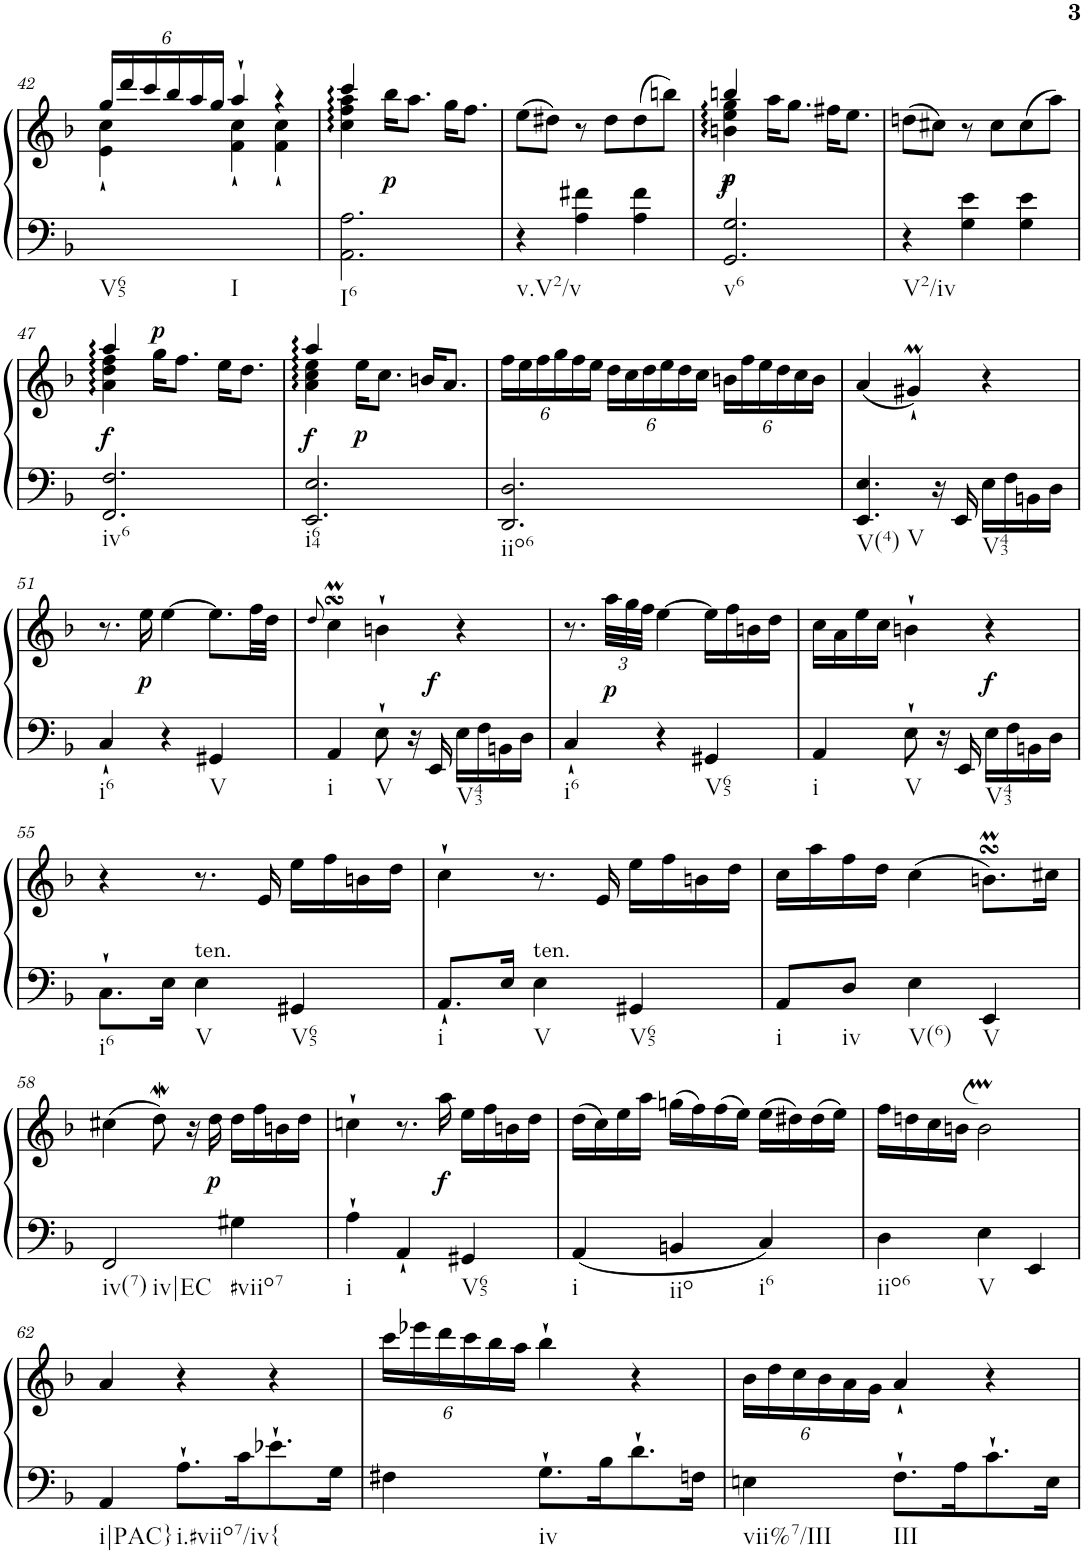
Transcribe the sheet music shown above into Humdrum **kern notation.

**kern	**kern	**dynam
*part1	*part1	*part1
*staff2	*staff1	*staff1/2
*I"Harpsichord	*	*
*I'Hch.	*	*
!!LO:PB:g=z
*clefF4	*clefG2	*
*k[b-]	*k[b-]	*
*M3/4	*M3/4	*
*	*Xbrackettup	*
=42	=42	=42
*	*^	*
2.ryy	24gg/LL	4e\` 4cc\`	.
.	24ddd/	.	.
.	24ccc/	.	.
.	24bb-/	.	.
.	24aa/	.	.
.	24gg/JJ	.	.
.	4aa`/	4f\` 4cc\`	.
.	4r	4f\` 4cc\`	.
=43	=43	=43	=43
2.AA\ 2.A\	4ccc/	4cc\: 4ff\: 4aa\:	.
!	!	!	!LO:DY:b
.	2ryy	16bb-\KL	p
.	.	8.aa\J	.
.	.	16gg\KL	.
.	.	8.ff\J	.
*	*v	*v	*
=44	=44	=44
4r	(>8ee\L	.
.	8dd#X\J)	.
4A\ 4f#X\	8r	.
.	8dd#\L	.
4A\ 4f#\	(>8dd#\	.
.	8bbn\J)	.
=45	=45	=45
*	*^	*
!	!	!	!LO:DY:a=2
!	!	!	!LO:DY:n=1:a=2
2.GG/ 2.G/	4bbn/	4bn\ 4ee\ 4gg\	f p
.	16aa\KL	2ryy	.
.	8.gg\J	.	.
.	16ff#X\KL	.	.
.	8.ee\J	.	.
*	*v	*v	*
=46	=46	=46
4r	(>8ddn\L	.
.	8cc#X\J)	.
4G\ 4e\	8r	.
.	8cc#\L	.
4G\ 4e\	(>8cc#\	.
.	8aa\J)	.
!!LO:LB:g=z
=47	=47	=47
*	*^	*
!	!	!	!LO:DY:a=2
2.FF/ 2.F/	4aa/	4a\ 4dd\ 4ff\	f
!	!	!	!LO:DY:a
.	16gg\KL	2ryy	p
.	8.ff\J	.	.
.	16ee\KL	.	.
.	8.dd\J	.	.
=48	=48	=48	=48
!	!	!	!LO:DY:b
2.EE/ 2.E/	4aa/	4a\ 4cc\ 4ee\	f
!	!	!	!LO:DY:b
.	16ee\KL	2ryy	p
.	8.cc\J	.	.
.	16bn/KL	.	.
.	8.a/J	.	.
*	*v	*v	*
=49	=49	=49
2.DD/ 2.D/	24ff\LL	.
.	24ee\	.
.	24ff\	.
.	24gg\	.
.	24ff\	.
.	24ee\JJ	.
.	24dd\LL	.
.	24cc\	.
.	24dd\	.
.	24ee\	.
.	24dd\	.
.	24cc\JJ	.
.	24bn\LL	.
.	24ff\	.
.	24ee\	.
.	24dd\	.
.	24cc\	.
.	24b\JJ	.
=50	=50	=50
4.EE/ 4.E/	(<4a/	.
.	4g#Xm`/)	.
16r	.	.
16EE/	.	.
16E\LL	4r	.
16F\	.	.
16BBn\	.	.
16D\JJ	.	.
!!LO:LB:g=z
=51	=51	=51
4C`/	8.r	.
!	!	!LO:DY:b
.	16ee\	p
4r	[4ee\	.
4GG#X/	8.ee\L]	.
.	32ff\LL	.
.	32dd\JJJ	.
=52	=52	=52
.	8qdd/	.
4AA/	4ccsSSSM\	.
8E`\	4bn`\	.
16r	.	.
!	!	!LO:DY:a=2
16EE/	.	f
16E\LL	4r	.
16F\	.	.
16BBn\	.	.
16D\JJ	.	.
=53	=53	=53
4C`/	8.r	.
!	!	!LO:DY:b
.	48aa\LLL	p
.	48gg\	.
.	48ff\JJJ	.
4r	[4ee\	.
4GG#X/	16ee\LL]	.
.	16ff\	.
.	16bn\	.
.	16dd\JJ	.
=54	=54	=54
4AA/	16cc\LL	.
.	16a\	.
.	16ee\	.
.	16cc\JJ	.
8E`\	4bn`\	.
16r	.	.
16EE/	.	.
!	!	!LO:DY:b
16E\LL	4r	f
16F\	.	.
16BBn\	.	.
16D\JJ	.	.
!!LO:LB:g=z
=55	=55	=55
8.C`\L	4r	.
16E\Jk	.	.
!LO:TX:a:t=ten.	!	!
4E\	8.r	.
.	16e/	.
4GG#X/	16ee\LL	.
.	16ff\	.
.	16bn\	.
.	16dd\JJ	.
=56	=56	=56
8.AA`/L	4cc`\	.
16E/Jk	.	.
!LO:TX:a:t=ten.	!	!
4E\	8.r	.
.	16e/	.
4GG#X/	16ee\LL	.
.	16ff\	.
.	16bn\	.
.	16dd\JJ	.
=57	=57	=57
8AA/L	16cc\LL	.
.	16aa\	.
8D/J	16ff\	.
.	16dd\JJ	.
4E\	(>4cc\	.
4EE/	8.bnsSsSm\L)	.
.	16cc#X\Jk	.
!!LO:LB:g=z
=58	=58	=58
2FF/	(>4cc#X\	.
.	8ddW\)	.
.	16r	.
!	!	!LO:DY:b
.	16dd\	p
4G#X\	16dd\LL	.
.	16ff\	.
.	16bn\	.
.	16dd\JJ	.
=59	=59	=59
4A`\	4ccn`\	.
4AA`/	8.r	.
!	!	!LO:DY:b
.	16aa\	f
4GG#X/	16ee\LL	.
.	16ff\	.
.	16bn\	.
.	16dd\JJ	.
=60	=60	=60
4AA/	(>16dd\LL	.
.	16cc\)	.
.	16ee\	.
.	16aa\JJ	.
4BBn/	(>16ggn\LL	.
.	16ff\)	.
.	(>16ff\	.
.	16ee\JJ)	.
4C/	(>16ee\LL	.
.	16dd#X\)	.
.	(>16dd#\	.
.	16ee\JJ)	.
=61	=61	=61
4D\	16ff\LL	.
.	16ddn\	.
.	16cc\	.
.	16bn\JJ	.
4E\	2bm\	.
4EE/	.	.
!!LO:LB:g=z
=62	=62	=62
4AA/	4a/	.
8.A`\L	4r	.
16c\K	.	.
8.e-X`\	4r	.
16G\Jk	.	.
=63	=63	=63
4F#X\	24ccc\LL	.
.	24eee-X\	.
.	24ddd\	.
.	24ccc\	.
.	24bb-\	.
.	24aa\JJ	.
8.G`\L	4bb-`\	.
16B-\K	.	.
8.d`\	4r	.
16Fn\Jk	.	.
=64	=64	=64
4En\	24b-\LL	.
.	24dd\	.
.	24cc\	.
.	24b-\	.
.	24a\	.
.	24g\JJ	.
8.F`\L	4a`/	.
16A\K	.	.
8.c`\	4r	.
16E\Jk	.	.
=	=	=
*-	*-	*-
